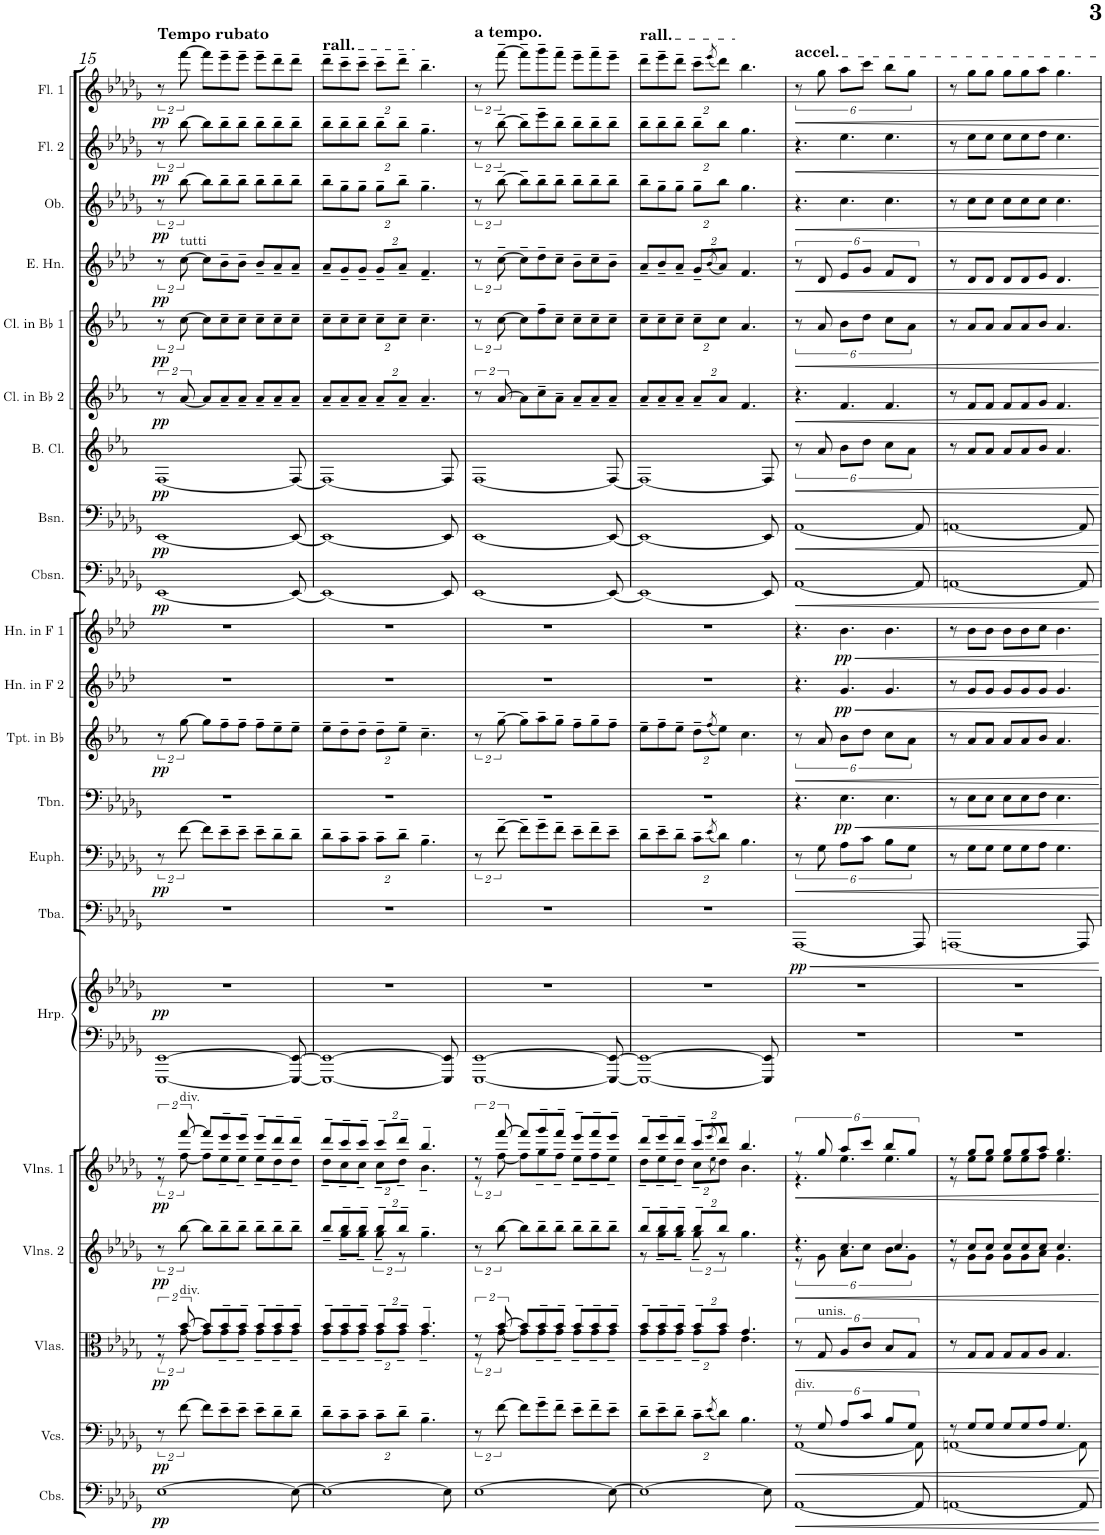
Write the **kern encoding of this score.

**kern	**dynam	**kern	**dynam	**kern	**dynam	**kern	**dynam	**kern	**dynam	**kern	**kern	**dynam	**kern	**dynam	**kern	**dynam	**kern	**dynam	**kern	**dynam	**kern	**dynam	**kern	**dynam	**kern	**dynam	**kern	**dynam	**kern	**dynam	**kern	**dynam	**kern	**dynam	**kern	**dynam	**kern	**dynam	**kern	**dynam	**kern	**dynam
*part21	*part21	*part20	*part20	*part19	*part19	*part18	*part18	*part17	*part17	*part16	*part16	*part16	*part15	*part15	*part14	*part14	*part13	*part13	*part12	*part12	*part11	*part11	*part10	*part10	*part9	*part9	*part8	*part8	*part7	*part7	*part6	*part6	*part5	*part5	*part4	*part4	*part3	*part3	*part2	*part2	*part1	*part1
*staff22	*staff22	*staff21	*staff21	*staff20	*staff20	*staff19	*staff19	*staff18	*staff18	*staff17	*staff16	*staff16/17	*staff15	*staff15	*staff14	*staff14	*staff13	*staff13	*staff12	*staff12	*staff11	*staff11	*staff10	*staff10	*staff9	*staff9	*staff8	*staff8	*staff7	*staff7	*staff6	*staff6	*staff5	*staff5	*staff4	*staff4	*staff3	*staff3	*staff2	*staff2	*staff1	*staff1
*I"Contrabasses	*	*I"Violoncellos	*	*I"Violas	*	*I"Violins 2	*	*I"Violins 1	*	*I"Harp	*	*	*I"Tuba	*	*I"Euphonium	*	*I"Trombone	*	*I"Trumpet in Bb	*	*I"Horn in F 2	*	*I"Horn in F 1	*	*I"Contrabassoon	*	*I"Bassoon	*	*I"Bass Clarinet	*	*I"Clarinet in Bb 2	*	*I"Clarinet in Bb 1	*	*I"English Horn	*	*I"Oboe	*	*I"Flute 2	*	*I"Flute 1	*
*I'Cbs.	*	*I'Vcs.	*	*I'Vlas.	*	*I'Vlns. 2	*	*I'Vlns. 1	*	*I'Hrp.	*	*	*I'Tba.	*	*I'Euph.	*	*I'Tbn.	*	*I'Tpt. in Bb	*	*I'Hn. in F 2	*	*I'Hn. in F 1	*	*I'Cbsn.	*	*I'Bsn.	*	*I'B. Cl.	*	*I'Cl. in Bb 2	*	*I'Cl. in Bb 1	*	*I'E. Hn.	*	*I'Ob.	*	*I'Fl. 2	*	*I'Fl. 1	*
!!LO:PB:g=z
*clefF4	*	*clefF4	*	*clefC3	*	*clefG2	*	*clefG2	*	*clefF4	*clefG2	*	*clefF4	*	*clefF4	*	*clefF4	*	*clefG2	*	*clefG2	*	*clefG2	*	*clefF4	*	*clefF4	*	*clefG2	*	*clefG2	*	*clefG2	*	*clefG2	*	*clefG2	*	*clefG2	*	*clefG2	*
*Trd7c12	*	*	*	*	*	*	*	*	*	*	*	*	*	*	*Trd7c12	*	*	*	*Trd1c2	*	*Trd4c7	*	*Trd4c7	*	*Trd7c12	*	*	*	*Trd8c14	*	*Trd1c2	*	*Trd1c2	*	*Trd4c7	*	*	*	*	*	*	*
*k[b-e-a-d-g-]	*	*k[b-e-a-d-g-]	*	*k[b-e-a-d-g-]	*	*k[b-e-a-d-g-]	*	*k[b-e-a-d-g-]	*	*k[b-e-a-d-g-]	*k[b-e-a-d-g-]	*	*k[b-e-a-d-g-]	*	*k[b-e-a-d-g-]	*	*k[b-e-a-d-g-]	*	*k[b-e-a-]	*	*k[b-e-a-d-]	*	*k[b-e-a-d-]	*	*k[b-e-a-d-g-]	*	*k[b-e-a-d-g-]	*	*k[b-e-a-]	*	*k[b-e-a-]	*	*k[b-e-a-]	*	*k[b-e-a-d-]	*	*k[b-e-a-d-g-]	*	*k[b-e-a-d-g-]	*	*k[b-e-a-d-g-]	*
*M9/8	*	*M9/8	*	*M9/8	*	*M9/8	*	*M9/8	*	*M9/8	*M9/8	*	*M9/8	*	*M9/8	*	*M9/8	*	*M9/8	*	*M9/8	*	*M9/8	*	*M9/8	*	*M9/8	*	*M9/8	*	*M9/8	*	*M9/8	*	*M9/8	*	*M9/8	*	*M9/8	*	*M9/8	*
=15	=15	=15	=15	=15	=15	=15	=15	=15	=15	=15	=15	=15	=15	=15	=15	=15	=15	=15	=15	=15	=15	=15	=15	=15	=15	=15	=15	=15	=15	=15	=15	=15	=15	=15	=15	=15	=15	=15	=15	=15	=15	=15
*	*	*	*	*^	*	*	*	*^	*	*	*	*	*	*	*	*	*	*	*	*	*	*	*	*	*	*	*	*	*	*	*	*	*	*	*	*	*	*	*	*	*	*
!	!	!	!	!	!	!	!	!	!	!	!	!	!	!	!	!	!	!	!	!	!	!	!	!	!	!	!	!	!	!	!	!	!	!	!	!	!	!	!	!	!	!	!LO:TX:a:B:t=Tempo rubato	!
!	!LO:DY:b	!	!LO:DY:b	!	!	!LO:DY:b	!	!LO:DY:b	!	!	!LO:DY:b	!	!	!LO:DY:b	!	!	!	!LO:DY:b	!	!	!	!LO:DY:b	!	!	!	!	!	!LO:DY:b	!	!LO:DY:b	!	!LO:DY:b	!	!LO:DY:b	!	!LO:DY:b	!	!LO:DY:b	!	!LO:DY:b	!	!LO:DY:b	!	!LO:DY:b
[1E-	pp	16%3r	pp	16%3r	16%3r	pp	16%3r	pp	16%3r	16%3r	pp	[1EEE- [1EE-	8%9r	pp	8%9r	.	16%3r	pp	8%9r	.	16%3r	pp	8%9r	.	8%9r	.	[1EE-	pp	[1EE-	pp	[1F	pp	16%3r	pp	16%3r	pp	16%3r	pp	16%3r	pp	16%3r	pp	16%3r	pp
!	!	!	!	!	!	!	!	!	!	!	!	!	!	!	!	!	!	!	!	!	!	!	!	!	!	!	!	!	!	!	!	!	!	!	!	!	!LO:TX:a:t=tutti	!	!	!	!	!	!	!
!	!	!	!	!	!	!	!	!	!LO:TX:a:t=div.	!	!	!	!	!	!	!	!	!	!	!	!	!	!	!	!	!	!	!	!	!	!	!	!	!	!	!	!	!	!	!	!	!	!	!
!	!	!	!	!LO:TX:a:t=div.	!	!	!	!	!	!	!	!	!	!	!	!	!	!	!	!	!	!	!	!	!	!	!	!	!	!	!	!	!	!	!	!	!	!	!	!	!	!	!	!
.	.	[16%3f\	.	[16%3b-/	[16%3g-\	.	[16%3bb-\	.	[16%3fff/	[16%3ff\	.	.	.	.	.	.	[16%3f\	.	.	.	[16%3gg\	.	.	.	.	.	.	.	.	.	.	.	[16%3a-/	.	[16%3cc\	.	[16%3cc\	.	[16%3bb-\	.	[16%3bb-\	.	[16%3fff\	.
.	.	8f\L]	.	8b-/L]	8g-\L]	.	8bb-\L]	.	8fff/L]	8ff\L]	.	.	.	.	.	.	8f\L]	.	.	.	8gg\L]	.	.	.	.	.	.	.	.	.	.	.	8a-/L]	.	8cc\L]	.	8cc\L]	.	8bb-\L]	.	8bb-\L]	.	8fff\L]	.
.	.	8e-~\	.	8b-~/	8g-~\	.	8bb-~\	.	8eee-~/	8ee-~\	.	.	.	.	.	.	8e-~\	.	.	.	8ff~\	.	.	.	.	.	.	.	.	.	.	.	8a-~/	.	8cc~\	.	8b-~\	.	8bb-~\	.	8bb-~\	.	8eee-~\	.
.	.	8e-~\J	.	8b-~/J	8g-~\J	.	8bb-~\J	.	8eee-~/J	8ee-~\J	.	.	.	.	.	.	8e-~\J	.	.	.	8ff~\J	.	.	.	.	.	.	.	.	.	.	.	8a-~/J	.	8cc~\J	.	8b-~\J	.	8bb-~\J	.	8bb-~\J	.	8eee-~\J	.
.	.	8e-~\L	.	8b-~/L	8g-~\L	.	8bb-~\L	.	8eee-~/L	8ee-~\L	.	.	.	.	.	.	8e-~\L	.	.	.	8ff~\L	.	.	.	.	.	.	.	.	.	.	.	8a-~/L	.	8cc~\L	.	8b-~/L	.	8bb-~\L	.	8bb-~\L	.	8eee-~\L	.
.	.	8d-~\	.	8b-~/	8g-~\	.	8bb-~\	.	8ddd-~/	8dd-~\	.	.	.	.	.	.	8d-~\	.	.	.	8ee-~\	.	.	.	.	.	.	.	.	.	.	.	8a-~/	.	8cc~\	.	8a-~/	.	8bb-~\	.	8bb-~\	.	8ddd-~\	.
8E-\_	.	8d-~\J	.	8b-~/J	8g-~\J	.	8bb-~\J	.	8ddd-~/J	8dd-~\J	.	8EEE-/_ 8EE-/_	.	.	.	.	8d-~\J	.	.	.	8ee-~\J	.	.	.	.	.	8EE-/_	.	8EE-/_	.	8F/_	.	8a-~/J	.	8cc~\J	.	8a-~/J	.	8bb-~\J	.	8bb-~\J	.	8ddd-~\J	.
=16	=16	=16	=16	=16	=16	=16	=16	=16	=16	=16	=16	=16	=16	=16	=16	=16	=16	=16	=16	=16	=16	=16	=16	=16	=16	=16	=16	=16	=16	=16	=16	=16	=16	=16	=16	=16	=16	=16	=16	=16	=16	=16	=16	=16
*	*	*	*	*	*	*	*^	*	*	*	*	*	*	*	*	*	*	*	*	*	*	*	*	*	*	*	*	*	*	*	*	*	*	*	*	*	*	*	*	*	*	*	*	*
!	!	!	!	!	!	!	!	!	!	!	!	!	!	!	!	!	!	!	!	!	!	!	!	!	!	!	!	!	!	!	!	!	!	!	!	!	!	!	!	!	!	!	!	!LO:TX:a:t=rall.	!
1E-_	.	8d-~\L	.	8b-~/L	8g-~\L	.	8bb-~/L	8ryy	.	8ddd-~/L	8dd-~\L	.	1EEE-_ 1EE-_	8%9r	.	8%9r	.	8d-~\L	.	8%9r	.	8ee-~\L	.	8%9r	.	8%9r	.	1EE-_	.	1EE-_	.	1F_	.	8a-~/L	.	8cc~\L	.	8a-~/L	.	8bb-~\L	.	8bb-~\L	.	8ddd-~\L	.
.	.	8c~\	.	8b-~/	8g-~\	.	8bb-~/	8gg-~\L	.	8ccc~/	8cc~\	.	.	.	.	.	.	8c~\	.	.	.	8dd~\	.	.	.	.	.	.	.	.	.	.	.	8a-~/	.	8cc~\	.	8g~/	.	8gg-~\	.	8bb-~\	.	8ccc~\	.
.	.	8c~\J	.	8b-~/J	8g-~\J	.	8bb-~/J	8gg-~\J	.	8ccc~/J	8cc~\J	.	.	.	.	.	.	8c~\J	.	.	.	8dd~\J	.	.	.	.	.	.	.	.	.	.	.	8a-~/J	.	8cc~\J	.	8g~/J	.	8gg-~\J	.	8bb-~\J	.	8ccc~\J	.
*	*	*Xbrackettup	*	*Xbrackettup	*	*	*Xbrackettup	*brackettup	*	*Xbrackettup	*	*	*	*	*	*	*	*Xbrackettup	*	*	*	*Xbrackettup	*	*	*	*	*	*	*	*	*	*	*	*Xbrackettup	*	*Xbrackettup	*	*Xbrackettup	*	*Xbrackettup	*	*Xbrackettup	*	*Xbrackettup	*
.	.	16%3c~\L	.	16%3b-~/L	16%3g-~\L	.	16%3bb-~/L	16%3gg-~\	.	16%3ccc~/L	16%3cc~\L	.	.	.	.	.	.	16%3c~\L	.	.	.	16%3dd~\L	.	.	.	.	.	.	.	.	.	.	.	16%3a-~/L	.	16%3cc~\L	.	16%3g~/L	.	16%3gg-~\L	.	16%3bb-~\L	.	16%3ccc~\L	.
.	.	16%3d-~\J	.	16%3b-~/J	16%3g-~\J	.	16%3bb-~/J	16%3r	.	16%3ddd-~/J	16%3dd-~\J	.	.	.	.	.	.	16%3d-~\J	.	.	.	16%3ee-~\J	.	.	.	.	.	.	.	.	.	.	.	16%3a-~/J	.	16%3cc~\J	.	16%3a-~/J	.	16%3bb-~\J	.	16%3bb-~\J	.	16%3ddd-~\J	.
.	.	4.B-~\	.	4.b-~/	4.g-~\	.	4.gg-~\	4.ryy	.	4.bb-~/	4.b-~\	.	.	.	.	.	.	4.B-~\	.	.	.	4.cc~\	.	.	.	.	.	.	.	.	.	.	.	4.a-~/	.	4.cc~\	.	4.f~/	.	4.gg-~\	.	4.gg-~\	.	4.bb-~\	.
8E-\]	.	.	.	.	.	.	.	.	.	.	.	.	8EEE-/] 8EE-/]	.	.	.	.	.	.	.	.	.	.	.	.	.	.	8EE-/]	.	8EE-/]	.	8F/]	.	.	.	.	.	.	.	.	.	.	.	.	.
*	*	*	*	*	*	*	*v	*v	*	*	*	*	*	*	*	*	*	*	*	*	*	*	*	*	*	*	*	*	*	*	*	*	*	*	*	*	*	*	*	*	*	*	*	*	*
=17	=17	=17	=17	=17	=17	=17	=17	=17	=17	=17	=17	=17	=17	=17	=17	=17	=17	=17	=17	=17	=17	=17	=17	=17	=17	=17	=17	=17	=17	=17	=17	=17	=17	=17	=17	=17	=17	=17	=17	=17	=17	=17	=17	=17
*	*	*brackettup	*	*brackettup	*	*	*	*	*brackettup	*	*	*	*	*	*	*	*brackettup	*	*	*	*brackettup	*	*	*	*	*	*	*	*	*	*	*	*brackettup	*	*brackettup	*	*brackettup	*	*brackettup	*	*brackettup	*	*brackettup	*
!	!	!	!	!	!	!	!	!	!	!	!	!	!	!	!	!	!	!	!	!	!	!	!	!	!	!	!	!	!	!	!	!	!	!	!	!	!	!	!	!	!	!	!LO:TX:a:B:t=a tempo.	!
[1E-	.	16%3r	.	16%3r	16%3r	.	16%3r	.	16%3r	16%3r	.	[1EEE- [1EE-	8%9r	.	8%9r	.	16%3r	.	8%9r	.	16%3r	.	8%9r	.	8%9r	.	[1EE-	.	[1EE-	.	[1F	.	16%3r	.	16%3r	.	16%3r	.	16%3r	.	16%3r	.	16%3r	.
.	.	[16%3f\	.	[16%3b-/	[16%3g-\	.	[16%3bb-\	.	[16%3fff/	[16%3ff\	.	.	.	.	.	.	[16%3f~\	.	.	.	[16%3gg~\	.	.	.	.	.	.	.	.	.	.	.	[16%3a-/	.	[16%3cc\	.	[16%3cc~\	.	[16%3bb-~\	.	[16%3bb-~\	.	[16%3fff~\	.
.	.	8f\L]	.	8b-/L]	8g-\L]	.	8bb-\L]	.	8fff/L]	8ff\L]	.	.	.	.	.	.	8f~\L]	.	.	.	8gg~\L]	.	.	.	.	.	.	.	.	.	.	.	8a-\L]	.	8cc\L]	.	8cc~\L]	.	8bb-~\L]	.	8bb-~\L]	.	8fff~\L]	.
.	.	8g-~\	.	8b-~/	8g-~\	.	8bb-~\	.	8ggg-~/	8gg-~\	.	.	.	.	.	.	8g-~\	.	.	.	8aa-~\	.	.	.	.	.	.	.	.	.	.	.	8cc~\	.	8ff~\	.	8dd-~\	.	8bb-~\	.	8eee-~\	.	8ggg-~\	.
.	.	8f~\J	.	8b-~/J	8g-~\J	.	8bb-~\J	.	8fff~/J	8ff~\J	.	.	.	.	.	.	8f~\J	.	.	.	8gg~\J	.	.	.	.	.	.	.	.	.	.	.	8a-~\J	.	8cc~\J	.	8cc~\J	.	8bb-~\J	.	8bb-~\J	.	8fff~\J	.
.	.	8e-~\L	.	8b-~/L	8g-~\L	.	8bb-~\L	.	8eee-~/L	8ee-~\L	.	.	.	.	.	.	8e-~\L	.	.	.	8ff~\L	.	.	.	.	.	.	.	.	.	.	.	8a-~/L	.	8cc~\L	.	8b-~\L	.	8bb-~\L	.	8bb-~\L	.	8eee-~\L	.
.	.	8f~\	.	8b-~/	8g-~\	.	8bb-~\	.	8fff~/	8ff~\	.	.	.	.	.	.	8f~\	.	.	.	8gg~\	.	.	.	.	.	.	.	.	.	.	.	8a-~/	.	8cc~\	.	8cc~\	.	8bb-~\	.	8bb-~\	.	8fff~\	.
8E-\_	.	8e-~\J	.	8b-~/J	8g-~\J	.	8bb-~\J	.	8eee-~/J	8ee-~\J	.	8EEE-/_ 8EE-/_	.	.	.	.	8e-~\J	.	.	.	8ff~\J	.	.	.	.	.	8EE-/_	.	8EE-/_	.	8F/_	.	8a-~/J	.	8cc~\J	.	8b-~\J	.	8bb-~\J	.	8bb-~\J	.	8eee-~\J	.
=18	=18	=18	=18	=18	=18	=18	=18	=18	=18	=18	=18	=18	=18	=18	=18	=18	=18	=18	=18	=18	=18	=18	=18	=18	=18	=18	=18	=18	=18	=18	=18	=18	=18	=18	=18	=18	=18	=18	=18	=18	=18	=18	=18	=18
*	*	*	*	*	*	*	*^	*	*	*	*	*	*	*	*	*	*	*	*	*	*	*	*	*	*	*	*	*	*	*	*	*	*	*	*	*	*	*	*	*	*	*	*	*
!	!	!	!	!	!	!	!	!	!	!	!	!	!	!	!	!	!	!	!	!	!	!	!	!	!	!	!	!	!	!	!	!	!	!	!	!	!	!	!	!	!	!	!	!LO:TX:a:t=rall.	!
1E-_	.	8d-~\L	.	8b-~/L	8g-~\L	.	8bb-~/L	8r	.	8ddd-~/L	8dd-~\L	.	1EEE-_ 1EE-_	8%9r	.	8%9r	.	8d-~\L	.	8%9r	.	8ee-~\L	.	8%9r	.	8%9r	.	1EE-_	.	1EE-_	.	1F_	.	8a-~/L	.	8cc~\L	.	8a-~/L	.	8bb-~\L	.	8bb-~\L	.	8ddd-~\L	.
.	.	8e-~\	.	8b-~/	8g-~\	.	8bb-~/	8gg-~\L	.	8eee-~/	8ee-~\	.	.	.	.	.	.	8e-~\	.	.	.	8ff~\	.	.	.	.	.	.	.	.	.	.	.	8a-~/	.	8cc~\	.	8b-~/	.	8gg-~\	.	8bb-~\	.	8eee-~\	.
.	.	8d-~\J	.	8b-~/J	8g-~\J	.	8bb-~/J	8gg-~\J	.	8ddd-~/J	8dd-~\J	.	.	.	.	.	.	8d-~\J	.	.	.	8ee-~\J	.	.	.	.	.	.	.	.	.	.	.	8a-~/J	.	8cc~\J	.	8a-~/J	.	8gg-~\J	.	8bb-~\J	.	8ddd-~\J	.
*	*	*Xbrackettup	*	*Xbrackettup	*	*	*Xbrackettup	*brackettup	*	*Xbrackettup	*	*	*	*	*	*	*	*Xbrackettup	*	*	*	*Xbrackettup	*	*	*	*	*	*	*	*	*	*	*	*Xbrackettup	*	*Xbrackettup	*	*Xbrackettup	*	*Xbrackettup	*	*Xbrackettup	*	*Xbrackettup	*
.	.	16%3c~\L	.	16%3b-~/L	16%3g-~\L	.	16%3bb-~/L	16%3gg-~\	.	16%3ccc~/L	16%3cc~\L	.	.	.	.	.	.	16%3c~\L	.	.	.	16%3dd~\L	.	.	.	.	.	.	.	.	.	.	.	16%3a-~/L	.	16%3cc~\L	.	16%3g~/L	.	16%3gg-~\L	.	16%3bb-~\L	.	16%3ccc~\L	.
.	.	(8qe-/	.	.	.	.	.	.	.	(8qeee-/	8qee-\	.	.	.	.	.	.	(8qe-/	.	.	.	(8qff/	.	.	.	.	.	.	.	.	.	.	.	.	.	.	.	(8qb-/	.	.	.	.	.	(8qeee-/	.
.	.	16%3d-\J)	.	16%3b-/J	16%3g-\J	.	16%3bb-/J	16%3r	.	16%3ddd-/J)	16%3dd-\J	.	.	.	.	.	.	16%3d-\J)	.	.	.	16%3ee-\J)	.	.	.	.	.	.	.	.	.	.	.	16%3a-/J	.	16%3cc\J	.	16%3a-/J)	.	16%3bb-\J	.	16%3bb-\J	.	16%3ddd-\J)	.
.	.	4.B-\	.	4.g-/	4.e-\	.	4.gg-\	4.ryy	.	4.bb-/	4.b-\	.	.	.	.	.	.	4.B-\	.	.	.	4.cc\	.	.	.	.	.	.	.	.	.	.	.	4.f/	.	4.a-/	.	4.f/	.	4.gg-\	.	4.gg-\	.	4.bb-\	.
8E-\]	.	.	.	.	.	.	.	.	.	.	.	.	8EEE-/] 8EE-/]	.	.	.	.	.	.	.	.	.	.	.	.	.	.	8EE-/]	.	8EE-/]	.	8F/]	.	.	.	.	.	.	.	.	.	.	.	.	.
*	*	*	*	*v	*v	*	*	*	*	*	*	*	*	*	*	*	*	*	*	*	*	*	*	*	*	*	*	*	*	*	*	*	*	*	*	*	*	*	*	*	*	*	*	*	*
=19	=19	=19	=19	=19	=19	=19	=19	=19	=19	=19	=19	=19	=19	=19	=19	=19	=19	=19	=19	=19	=19	=19	=19	=19	=19	=19	=19	=19	=19	=19	=19	=19	=19	=19	=19	=19	=19	=19	=19	=19	=19	=19	=19	=19
*	*	*brackettup	*	*brackettup	*	*	*	*	*brackettup	*	*	*	*	*	*	*	*brackettup	*	*	*	*brackettup	*	*	*	*	*	*	*	*	*	*	*	*	*	*brackettup	*	*brackettup	*	*	*	*	*	*brackettup	*
*	*	*^	*	*	*	*	*	*	*	*	*	*	*	*	*	*	*	*	*	*	*	*	*	*	*	*	*	*	*	*	*	*	*	*	*	*	*	*	*	*	*	*	*	*
!	!	!	!	!	!	!	!	!	!	!	!	!	!	!	!	!	!	!	!	!	!	!	!	!	!	!	!	!	!	!	!	!	!	!	!	!	!	!	!	!	!	!	!	!LO:TX:a:t=accel.	!
!	!	!LO:TX:a:t=div.	!	!	!	!	!	!	!	!	!	!	!	!	!	!	!	!	!	!	!	!	!	!	!	!	!	!	!	!	!	!	!	!	!	!	!	!	!	!	!	!	!	!	!
!	!	!	!	!	!	!	!	!	!	!	!	!	!	!	!	!	!LO:DY:b	!	!	!	!	!	!	!	!	!	!	!	!	!	!	!	!	!	!	!	!	!	!	!	!	!	!	!	!
[1AA-	.	16%3r	[1AA-	.	16%3r	.	4.r	16%3r	.	16%3r	4.r	.	8%9r	8%9r	.	[1AAA-	pp	16%3r	.	4.r	.	16%3r	.	4.r	.	4.r	.	[1AA-	.	[1AA-	.	16%3r	.	4.r	.	16%3r	.	16%3r	.	4.r	.	4.r	.	16%3r	.
!	!	!	!	!	!LO:TX:a:t=unis.	!	!	!	!	!	!	!	!	!	!	!	!	!	!	!	!	!	!	!	!	!	!	!	!	!	!	!	!	!	!	!	!	!	!	!	!	!	!	!	!
.	.	16%3G-/	.	.	16%3G-/	.	.	16%3g-\	.	16%3gg-/	.	.	.	.	.	.	.	16%3G-\	.	.	.	16%3a-/	.	.	.	.	.	.	.	.	.	16%3a-/	.	.	.	16%3a-/	.	16%3d-/	.	.	.	.	.	16%3gg-\	.
!	!	!	!	!	!	!	!	!	!	!	!	!	!	!	!	!	!	!	!	!	!LO:DY:b	!	!	!	!LO:DY:b	!	!LO:DY:b	!	!	!	!	!	!	!	!	!	!	!	!	!	!	!	!	!	!
.	.	16%3A-/L	.	.	16%3A-/L	.	4.cc/	16%3a-\L	.	16%3aa-/L	4.ee-\	.	.	.	.	.	.	16%3A-\L	.	4.E-\	pp	16%3b-\L	.	4.g/	pp	4.b-\	pp	.	.	.	.	16%3b-\L	.	4.f/	.	16%3b-\L	.	16%3e-/L	.	4.cc\	.	4.ee-\	.	16%3aa-\L	.
.	.	16%3c/J	.	.	16%3c/J	.	.	16%3cc\J	.	16%3ccc/J	.	.	.	.	.	.	.	16%3c\J	.	.	.	16%3dd\J	.	.	.	.	.	.	.	.	.	16%3dd\J	.	.	.	16%3dd\J	.	16%3g/J	.	.	.	.	.	16%3ccc\J	.
.	.	16%3B-/L	.	.	16%3B-/L	.	4.cc/	16%3b-\L	.	16%3bb-/L	4.ee-\	.	.	.	.	.	.	16%3B-\L	.	4.E-\	.	16%3cc\L	.	4.g/	.	4.b-\	.	.	.	.	.	16%3cc\L	.	4.f/	.	16%3cc\L	.	16%3f/L	.	4.cc\	.	4.ee-\	.	16%3bb-\L	.
.	.	16%3G-/J	.	.	16%3G-/J	.	.	16%3g-\J	.	16%3gg-/J	.	.	.	.	.	.	.	16%3G-\J	.	.	.	16%3a-\J	.	.	.	.	.	.	.	.	.	16%3a-\J	.	.	.	16%3a-\J	.	16%3d-/J	.	.	.	.	.	16%3gg-\J	.
8AA-/]	.	.	8AA-\]	.	.	.	.	.	.	.	.	.	.	.	.	8AAA-/]	.	.	.	.	.	.	.	.	.	.	.	8AA-/]	.	8AA-/]	.	.	.	.	.	.	.	.	.	.	.	.	.	.	.
=20	=20	=20	=20	=20	=20	=20	=20	=20	=20	=20	=20	=20	=20	=20	=20	=20	=20	=20	=20	=20	=20	=20	=20	=20	=20	=20	=20	=20	=20	=20	=20	=20	=20	=20	=20	=20	=20	=20	=20	=20	=20	=20	=20	=20	=20
[1AAn	.	8r	[1AAn	.	8r	.	8r	8r	.	8r	8r	.	8%9r	8%9r	.	[1AAAn	.	8r	.	8r	.	8r	.	8r	.	8r	.	[1AAn	.	[1AAn	.	8r	.	8r	.	8r	.	8r	.	8r	.	8r	.	8r	.
.	.	8G-/L	.	.	8G-/L	.	8cc/L	8g-\L	.	8gg-/L	8ee-\L	.	.	.	.	.	.	8G-\L	.	8E-\L	.	8a-/L	.	8g/L	.	8b-\L	.	.	.	.	.	8a-/L	.	8f/L	.	8a-/L	.	8d-/L	.	8cc\L	.	8ee-\L	.	8gg-\L	.
.	.	8G-/J	.	.	8G-/J	.	8cc/J	8g-\J	.	8gg-/J	8ee-\J	.	.	.	.	.	.	8G-\J	.	8E-\J	.	8a-/J	.	8g/J	.	8b-\J	.	.	.	.	.	8a-/J	.	8f/J	.	8a-/J	.	8d-/J	.	8cc\J	.	8ee-\J	.	8gg-\J	.
.	.	8G-/L	.	.	8G-/L	.	8cc/L	8g-\L	.	8gg-/L	8ee-\L	.	.	.	.	.	.	8G-\L	.	8E-\L	.	8a-/L	.	8g/L	.	8b-\L	.	.	.	.	.	8a-/L	.	8f/L	.	8a-/L	.	8d-/L	.	8cc\L	.	8ee-\L	.	8gg-\L	.
.	.	8G-/	.	.	8G-/	.	8cc/	8g-\	.	8gg-/	8ee-\	.	.	.	.	.	.	8G-\	.	8E-\	.	8a-/	.	8g/	.	8b-\	.	.	.	.	.	8a-/	.	8f/	.	8a-/	.	8d-/	.	8cc\	.	8ee-\	.	8gg-\	.
.	.	8A-/J	.	.	8A-/J	.	8cc/J	8a-\J	.	8aa-/J	8ff\J	.	.	.	.	.	.	8A-\J	.	8F\J	.	8b-/J	.	8g/J	.	8cc\J	.	.	.	.	.	8b-/J	.	8g/J	.	8b-/J	.	8e-/J	.	8cc\J	.	8ff\J	.	8aa-\J	.
.	.	4.G-/	.	.	4.G-/	.	4.cc/	4.g-\	.	4.gg-/	4.ee-\	.	.	.	.	.	.	4.G-\	.	4.E-\	.	4.a-/	.	4.g/	.	4.b-\	.	.	.	.	.	4.a-/	.	4.f/	.	4.a-/	.	4.d-/	.	4.cc\	.	4.ee-\	.	4.gg-\	.
8AA/]	.	.	8AA\]	.	.	.	.	.	.	.	.	.	.	.	.	8AAA/]	.	.	.	.	.	.	.	.	.	.	.	8AA/]	.	8AA/]	.	.	.	.	.	.	.	.	.	.	.	.	.	.	.
*	*	*	*	*	*	*	*v	*v	*	*	*	*	*	*	*	*	*	*	*	*	*	*	*	*	*	*	*	*	*	*	*	*	*	*	*	*	*	*	*	*	*	*	*	*	*
*	*	*v	*v	*	*	*	*	*	*v	*v	*	*	*	*	*	*	*	*	*	*	*	*	*	*	*	*	*	*	*	*	*	*	*	*	*	*	*	*	*	*	*	*	*	*
=	=	=	=	=	=	=	=	=	=	=	=	=	=	=	=	=	=	=	=	=	=	=	=	=	=	=	=	=	=	=	=	=	=	=	=	=	=	=	=	=	=	=
*-	*-	*-	*-	*-	*-	*-	*-	*-	*-	*-	*-	*-	*-	*-	*-	*-	*-	*-	*-	*-	*-	*-	*-	*-	*-	*-	*-	*-	*-	*-	*-	*-	*-	*-	*-	*-	*-	*-	*-	*-	*-	*-
